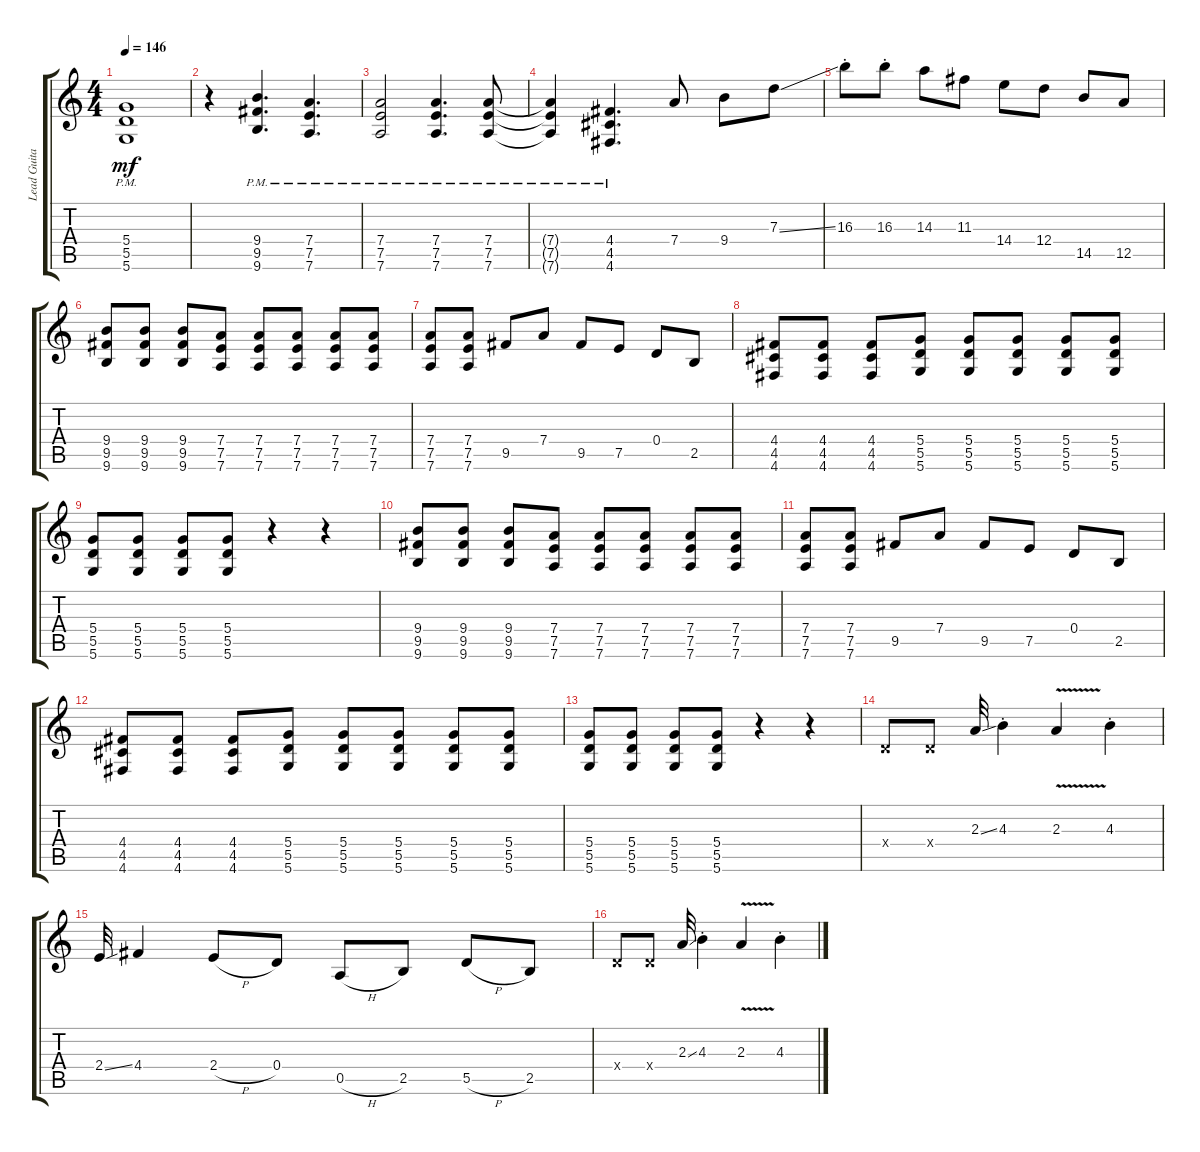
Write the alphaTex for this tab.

\track ("Lead Guitar" "Lead Guita") {instrument distortionguitar}
\staff {score tabs}
\tuning (D4 A3 G3 D3 A2 D2) {hide}
\ts (4 4)
\tempo 146
\clef g2
\ks c
(5.4{pm} 5.5{pm} 5.6{pm}).1{dy mf} |
r.4 (9.4{pm} 9.5{pm} 9.6{pm}).4{d} (7.4{pm} 7.5{pm} 7.6{pm}).4{d} |
(7.4{pm} 7.5{pm} 7.6{pm}).2 (7.4{pm} 7.5{pm} 7.6{pm}).4{d} (7.4{pm} 7.5{pm} 7.6{pm}).8 |
(7.4{pm t} 7.5{pm t} 7.6{pm t}).4 (4.4{pm} 4.5{pm} 4.6{pm}).4{d} 7.4.8 9.4.8 7.3{ss}.8 |
16.3{st}.8 16.3{st}.8 14.3.8 11.3.8 14.4.8 12.4.8 14.5.8 12.5.8 |
(9.4 9.5 9.6).8 (9.4 9.5 9.6).8 (9.4 9.5 9.6).8 (7.4 7.5 7.6).8 (7.4 7.5 7.6).8 (7.4 7.5 7.6).8 (7.4 7.5 7.6).8 (7.4 7.5 7.6).8 |
(7.4 7.5 7.6).8 (7.4 7.5 7.6).8 9.5.8 7.4.8 9.5.8 7.5.8 0.4.8 2.5.8 |
(4.4 4.5 4.6).8 (4.4 4.5 4.6).8 (4.4 4.5 4.6).8 (5.4 5.5 5.6).8 (5.4 5.5 5.6).8 (5.4 5.5 5.6).8 (5.4 5.5 5.6).8 (5.4 5.5 5.6).8 |
(5.4 5.5 5.6).8 (5.4 5.5 5.6).8 (5.4 5.5 5.6).8 (5.4 5.5 5.6).8 r.4 r.4 |
(9.4 9.5 9.6).8 (9.4 9.5 9.6).8 (9.4 9.5 9.6).8 (7.4 7.5 7.6).8 (7.4 7.5 7.6).8 (7.4 7.5 7.6).8 (7.4 7.5 7.6).8 (7.4 7.5 7.6).8 |
(7.4 7.5 7.6).8 (7.4 7.5 7.6).8 9.5.8 7.4.8 9.5.8 7.5.8 0.4.8 2.5.8 |
(4.4 4.5 4.6).8 (4.4 4.5 4.6).8 (4.4 4.5 4.6).8 (5.4 5.5 5.6).8 (5.4 5.5 5.6).8 (5.4 5.5 5.6).8 (5.4 5.5 5.6).8 (5.4 5.5 5.6).8 |
(5.4 5.5 5.6).8 (5.4 5.5 5.6).8 (5.4 5.5 5.6).8 (5.4 5.5 5.6).8 r.4 r.4 |
0.4{x}.8 0.4{x}.8 2.3{ss}.32 4.3{st}.4 2.3{v}.4 4.3{st}.4 |
2.4{ss}.32 4.4.4 2.4{h}.8 0.4.8 0.5{h}.8 2.5.8 5.5{h}.8 2.5.8 |
0.4{x}.8 0.4{x}.8 2.3{ss}.32 4.3{st}.4 2.3{v}.4 4.3{st}.4
